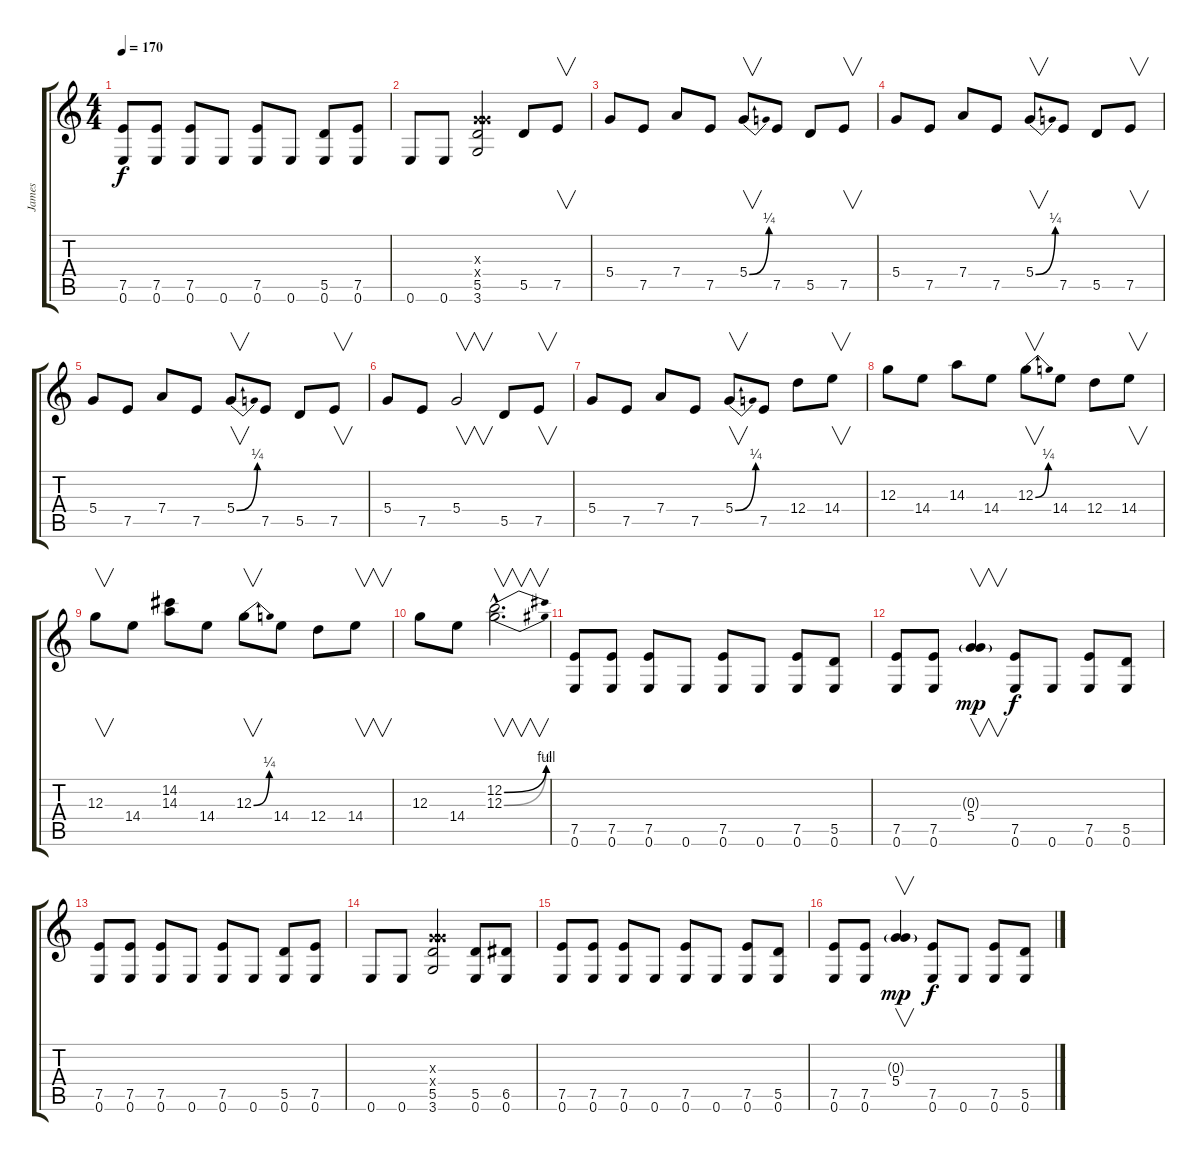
\track ("James" "James") {instrument distortionguitar}
\staff {score tabs}
\tuning (E4 B3 G3 D3 A2 E2) {hide}
\ts (4 4)
\tempo 170
\clef g2
\ks c
(7.5 0.6).8{dy f} (7.5 0.6).8 (7.5 0.6).8 0.6.8 (7.5 0.6).8 0.6.8 (5.5 0.6).8 (7.5 0.6).8 |
0.6.8 0.6.8 (0.3{x} 5.4{x} 5.5 3.6).2 5.5.8 7.5.8{v} |
5.4.8 7.5.8 7.4.8 7.5.8 5.4{be (bend 0 0 60 1)}.8{v} 7.5.8 5.5.8 7.5.8{v} |
5.4.8 7.5.8 7.4.8 7.5.8 5.4{be (bend 0 0 60 1)}.8{v} 7.5.8 5.5.8 7.5.8{v} |
5.4.8 7.5.8 7.4.8 7.5.8 5.4{be (bend 0 0 60 1)}.8{v} 7.5.8 5.5.8 7.5.8{v} |
5.4.8 7.5.8 5.4.2{v} 5.5.8 7.5.8{v} |
5.4.8 7.5.8 7.4.8 7.5.8 5.4{be (bend 0 0 60 1)}.8{v} 7.5.8 12.4.8 14.4.8{v} |
12.3.8 14.4.8 14.3.8 14.4.8 12.3{be (bend 0 0 60 1)}.8{v} 14.4.8 12.4.8 14.4.8{v} |
12.3.8{v} 14.4.8 (14.2 14.3).8 14.4.8 12.3{be (bend 0 0 60 1)}.8{v} 14.4.8 12.4.8 14.4.8{v} |
12.3.8 14.4.8 (12.2{be (bend 0 0 60 4) hac} 12.3{be (bend 0 0 60 2) hac}).2{v d} |
(7.5 0.6).8 (7.5 0.6).8 (7.5 0.6).8 0.6.8 (7.5 0.6).8 0.6.8 (7.5 0.6).8 (5.5 0.6).8 |
(7.5 0.6).8 (7.5 0.6).8 (0.3{g} 5.4).4{v dy mp} (7.5 0.6).8{dy f} 0.6.8 (7.5 0.6).8 (5.5 0.6).8 |
(7.5 0.6).8 (7.5 0.6).8 (7.5 0.6).8 0.6.8 (7.5 0.6).8 0.6.8 (5.5 0.6).8 (7.5 0.6).8 |
0.6.8 0.6.8 (0.3{x} 5.4{x} 5.5 3.6).2 (5.5 0.6).8 (6.5 0.6).8 |
(7.5 0.6).8 (7.5 0.6).8 (7.5 0.6).8 0.6.8 (7.5 0.6).8 0.6.8 (7.5 0.6).8 (5.5 0.6).8 |
(7.5 0.6).8 (7.5 0.6).8 (0.3{g} 5.4).4{v dy mp} (7.5 0.6).8{dy f} 0.6.8 (7.5 0.6).8 (5.5 0.6).8
